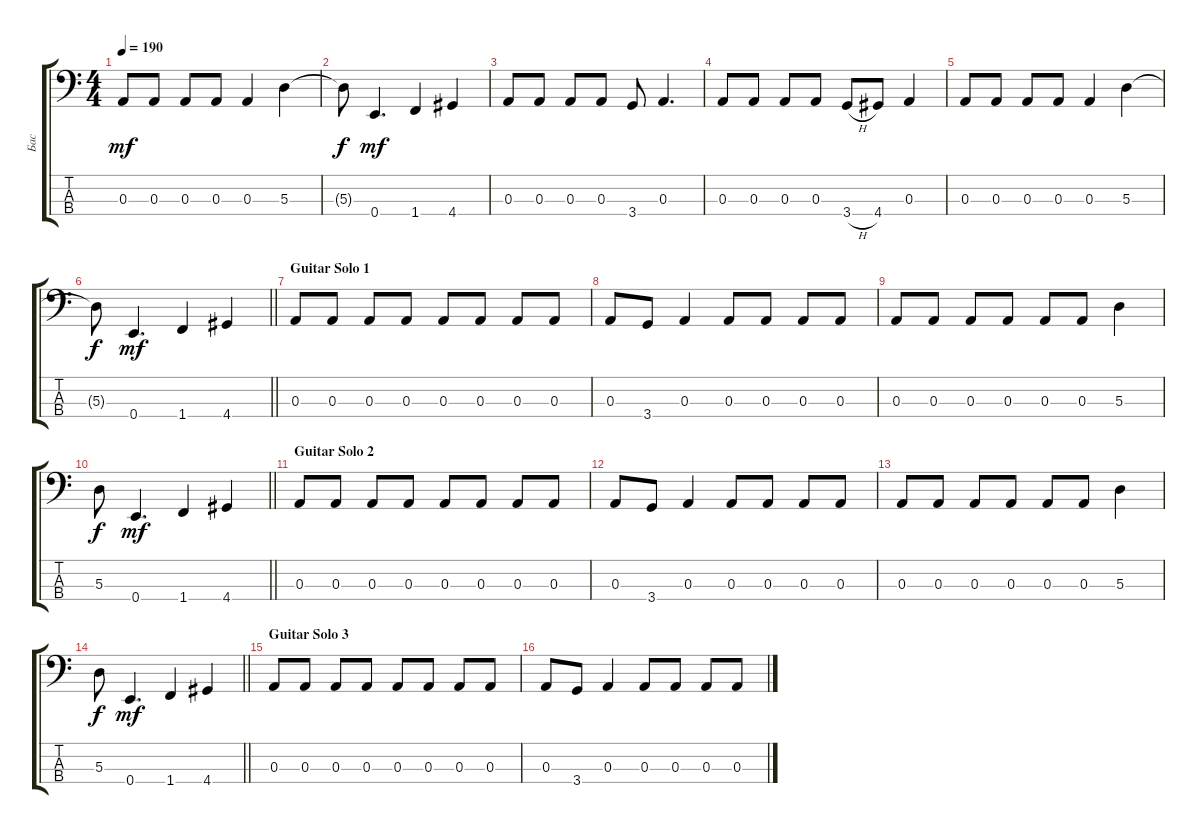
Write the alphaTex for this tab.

\track ("Бас" "Бас") {instrument electricbassfinger}
\staff {score tabs}
\tuning (G2 D2 A1 E1) {hide}
\ts (4 4)
\tempo 190
\clef f4
\ks aminor
0.3.8{dy mf} 0.3.8 0.3.8 0.3.8 0.3.4 5.3.4 |
5.3{t}.8{dy f} 0.4.4{d dy mf} 1.4.4 4.4.4 |
0.3.8 0.3.8 0.3.8 0.3.8 3.4.8 0.3.4{d} |
0.3.8 0.3.8 0.3.8 0.3.8 3.4{h}.8 4.4.8 0.3.4 |
0.3.8 0.3.8 0.3.8 0.3.8 0.3.4 5.3.4 |
\barLineRight lightlight
5.3{t}.8{dy f} 0.4.4{d dy mf} 1.4.4 4.4.4 |
\section ("" "Guitar Solo 1")
0.3.8 0.3.8 0.3.8 0.3.8 0.3.8 0.3.8 0.3.8 0.3.8 |
0.3.8 3.4.8 0.3.4 0.3.8 0.3.8 0.3.8 0.3.8 |
0.3.8 0.3.8 0.3.8 0.3.8 0.3.8 0.3.8 5.3.4 |
\barLineRight lightlight
5.3.8{dy f} 0.4.4{d dy mf} 1.4.4 4.4.4 |
\section ("" "Guitar Solo 2")
0.3.8 0.3.8 0.3.8 0.3.8 0.3.8 0.3.8 0.3.8 0.3.8 |
0.3.8 3.4.8 0.3.4 0.3.8 0.3.8 0.3.8 0.3.8 |
0.3.8 0.3.8 0.3.8 0.3.8 0.3.8 0.3.8 5.3.4 |
\barLineRight lightlight
5.3.8{dy f} 0.4.4{d dy mf} 1.4.4 4.4.4 |
\section ("" "Guitar Solo 3")
0.3.8 0.3.8 0.3.8 0.3.8 0.3.8 0.3.8 0.3.8 0.3.8 |
0.3.8 3.4.8 0.3.4 0.3.8 0.3.8 0.3.8 0.3.8
